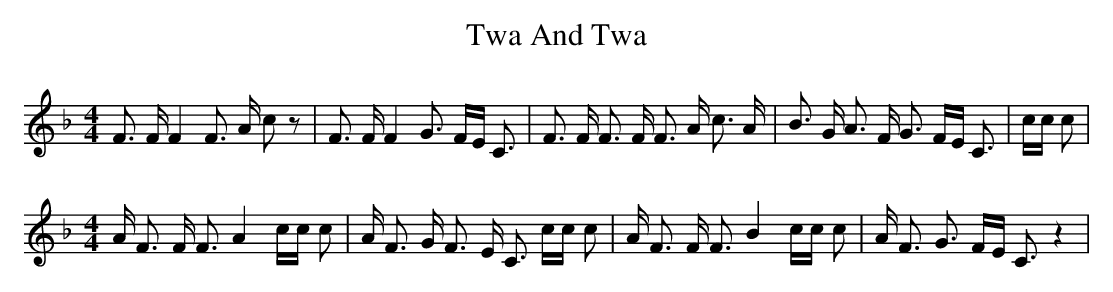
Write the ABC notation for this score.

X:1
T:Twa And Twa
M:4/4
L:1/16
K:F
 F3 F F4 F3 A c2 z2| F3 F F4 G3 FE C3| F3 F F3 F F3 A c3 A| B3 G A3 F G3 FE C3|\
 cc c2|
M:4/4
 A F3 F F3 A4 cc c2| A F3 G F3 E C3 cc c2| A F3 F F3 B4 cc c2| A F3 G3 FE C3 z4|\
